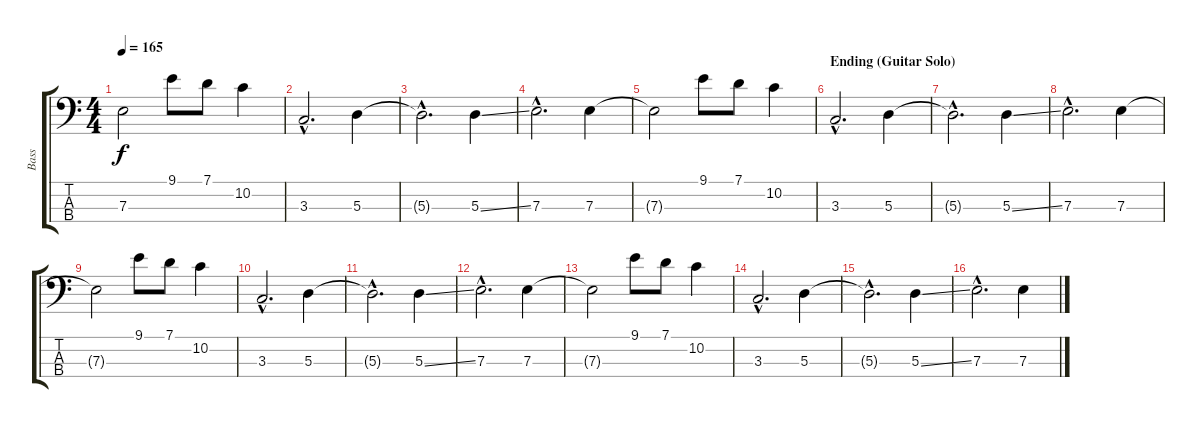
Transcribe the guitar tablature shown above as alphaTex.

\track ("Bass" "Bass") {instrument electricbassfinger}
\staff {score tabs}
\tuning (G2 D2 A1 E1) {hide}
\ts (4 4)
\tempo 165
\clef f4
\ks c
7.3{t}.2{dy f} 9.1.8 7.1.8 10.2.4 |
3.3{hac}.2{d} 5.3.4 |
5.3{hac t}.2{d} 5.3{ss}.4 |
7.3{hac}.2{d} 7.3.4 |
7.3{t}.2 9.1.8 7.1.8 10.2.4 |
\section ("" "Ending (Guitar Solo)")
3.3{hac}.2{d} 5.3.4 |
5.3{hac t}.2{d} 5.3{ss}.4 |
7.3{hac}.2{d} 7.3.4 |
7.3{t}.2 9.1.8 7.1.8 10.2.4 |
3.3{hac}.2{d} 5.3.4 |
5.3{hac t}.2{d} 5.3{ss}.4 |
7.3{hac}.2{d} 7.3.4 |
7.3{t}.2 9.1.8 7.1.8 10.2.4 |
3.3{hac}.2{d} 5.3.4 |
5.3{hac t}.2{d} 5.3{ss}.4 |
7.3{hac}.2{d} 7.3.4
